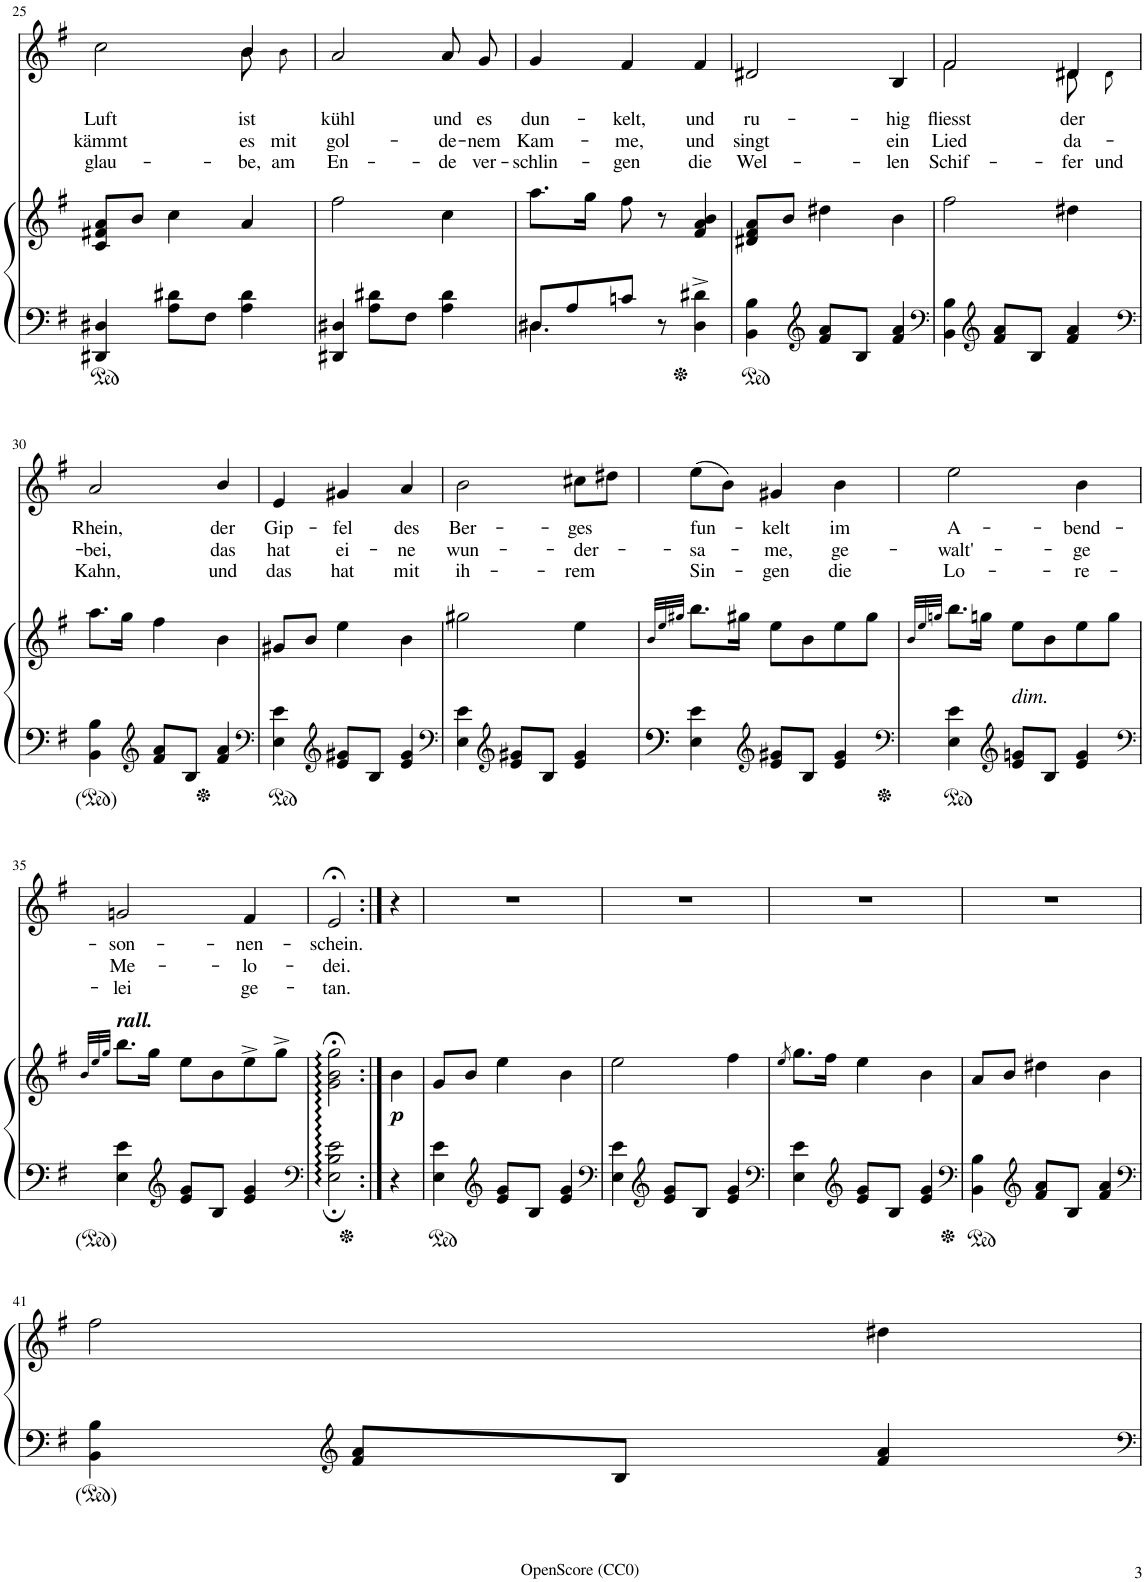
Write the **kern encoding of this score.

**kern	**kern	**dynam	**kern	**text	**text	**text
*part2	*part2	*part2	*part1	*part1	*part1	*part1
*staff3	*staff2	*staff2/3	*staff1	*staff1	*staff1	*staff1
*I"Pianoforte	*	*	*I"Gesang Voice	*	*	*
*I'Pno	*	*	*	*	*	*
!!LO:PB:g=z
*clefF4	*clefG2	*	*clefG2	*	*	*
*k[f#]	*k[f#]	*	*k[f#]	*	*	*
*M3/4	*M3/4	*	*M3/4	*	*	*
=25	=25	=25	=25	=25	=25	=25
!	!	!	!	!LO:LY:b	!LO:LY:b	!
*	*	*	*^	*	*	*
!	!	!	!	!	!	!	!LO:LY:b
4DD#X/ 4D#X/	8c/^^ 8f#X/^^ 8a/^^L	.	2cc\	2cc	.	.	glau-
.	8b^^/J	.	.	.	.	.	.
8A\ 8d#X\L	4cc^^\	.	.	.	.	.	.
8F#\J	.	.	.	.	.	.	.
!	!	!	!	!	!LO:LY:b	!	!
!	!	!	!	!	!	!LO:LY:b	!LO:LY:b
4A\ 4d#\	4a^^/	.	4b/	8b\	.	es	-be,
!	!	!	!	!	!	!LO:LY:b	!LO:LY:b
.	.	.	.	8b\	.	mit	am
=26	=26	=26	=26	=26	=26	=26	=26
!	!	!	!	!	!LO:LY:b	!LO:LY:b	!LO:LY:b
*	*	*	*v	*v	*	*	*
4DD#X/ 4D#X/	2ff#^^\	.	2a/	kühl	gol-	En-
8A\ 8d#X\L	.	.	.	.	.	.
8F#\J	.	.	.	.	.	.
!	!	!	!	!LO:LY:b	!LO:LY:b	!LO:LY:b
4A\ 4d#\	4cc^^\	.	8a/	und	-de-	-de
!	!	!	!	!LO:LY:b	!LO:LY:b	!LO:LY:b
.	.	.	8g/	es	-nem	ver-
=27	=27	=27	=27	=27	=27	=27
!LO:N:head=solid	!	!	!	!LO:LY:b	!LO:LY:b	!LO:LY:b
*^	*	*	*	*	*	*
8D#X/L	4.D#\	8.aa^^\L	.	4g/	dun-	Kam-	-schlin-
8A/	.	.	.	.	.	.	.
.	.	16gg^^\Jk	.	.	.	.	.
!	!	!	!	!	!LO:LY:b	!LO:LY:b	!LO:LY:b
8cn/J	.	8ff#^^\	.	4f#/	-kelt,	-me,	-gen
8r	4.ryy	8r	.	.	.	.	.
!	!	!	!	!	!LO:LY:b	!LO:LY:b	!LO:LY:b
4D#\^ 4d#X\^	.	4f#/^^ 4a/^^ 4b/^^	.	4f#/	und	und	die
*v	*v	*	*	*	*	*	*
=28	=28	=28	=28	=28	=28	=28
!	!	!	!	!LO:LY:b	!LO:LY:b	!LO:LY:b
4BB\ 4B\	8d#X/^^ 8f#/^^ 8a/^^L	.	2d#X/	ru-	singt	Wel-
.	8b^^/J	.	.	.	.	.
*clefG2	*	*	*	*	*	*
8f#/ 8a/L	4dd#X^^\	.	.	.	.	.
8B/J	.	.	.	.	.	.
!	!	!	!	!LO:LY:b	!LO:LY:b	!LO:LY:b
4f#/ 4a/	4b^^\	.	4B/	-hig	ein	-len
=29	=29	=29	=29	=29	=29	=29
*clefF4	*	*	*	*	*	*
!	!	!	!	!LO:LY:b	!LO:LY:b	!
*	*	*	*^	*	*	*
!	!	!	!	!	!	!	!LO:LY:b
4BB\ 4B\	2ff#^^\	.	2f#/	2f#\	.	.	Schif-
*clefG2	*	*	*	*	*	*	*
8f#/ 8a/L	.	.	.	.	.	.	.
8B/J	.	.	.	.	.	.	.
!	!	!	!	!	!LO:LY:b	!LO:LY:b	!
!	!	!	!	!	!	!	!LO:LY:b
4f#/ 4a/	4dd#X^^\	.	4d#X/	8d#\	.	.	-fer
!	!	!	!	!	!	!	!LO:LY:b
.	.	.	.	8d#\	.	.	und
*	*	*	*v	*v	*	*	*
!!LO:LB:g=z
=30	=30	=30	=30	=30	=30	=30
*clefF4	*	*	*	*	*	*
*	*	*	*^	*	*	*
!	!	!	!	!	!LO:LY:b	!LO:LY:b	!LO:LY:b
*	*	*	*v	*v	*	*	*
4BB\ 4B\	8.aa^^\L	.	2a/	Rhein,	-bei,	Kahn,
.	16gg^^\Jk	.	.	.	.	.
*clefG2	*	*	*	*	*	*
8f#/ 8a/L	4ff#^^\	.	.	.	.	.
8B/J	.	.	.	.	.	.
!	!	!	!	!LO:LY:b	!LO:LY:b	!LO:LY:b
4f#/ 4a/	4b^^\	.	4b/	der	das	und
=31	=31	=31	=31	=31	=31	=31
*clefF4	*	*	*	*	*	*
!	!	!	!	!LO:LY:b	!LO:LY:b	!LO:LY:b
4E\ 4e\	8g#X^^/L	.	4e/	Gip-	hat	das
.	8b^^/J	.	.	.	.	.
*clefG2	*	*	*	*	*	*
!	!	!	!	!LO:LY:b	!LO:LY:b	!LO:LY:b
8e/ 8g#X/L	4ee^^\	.	4g#X/	-fel	ei-	hat
8B/J	.	.	.	.	.	.
!	!	!	!	!LO:LY:b	!LO:LY:b	!LO:LY:b
4e/ 4g#/	4b^^\	.	4a/	des	-ne	mit
=32	=32	=32	=32	=32	=32	=32
*clefF4	*	*	*	*	*	*
!	!	!	!	!LO:LY:b	!LO:LY:b	!LO:LY:b
4E\ 4e\	2gg#X^^\	.	2b\	Ber-	wun-	ih-
*clefG2	*	*	*	*	*	*
8e/ 8g#X/L	.	.	.	.	.	.
8B/J	.	.	.	.	.	.
!	!	!	!	!LO:LY:b	!LO:LY:b	!LO:LY:b
4e/ 4g#/	4ee^^\	.	8cc#X\L	-ges	-der-	-rem
.	.	.	8dd#X\J	.	.	.
=33	=33	=33	=33	=33	=33	=33
.	32qb/LLL	.	.	.	.	.
.	32qee/	.	.	.	.	.
.	32qgg#X/JJJ	.	.	.	.	.
!	!	!	!	!LO:LY:b	!LO:LY:b	!LO:LY:b
4E\ 4e\	8.bb^^\L	.	(8ee\L	fun-	-sa-	Sin-
.	.	.	8b\J)	.	.	.
.	16gg#X^^\Jk	.	.	.	.	.
*clefG2	*	*	*	*	*	*
!	!	!	!	!LO:LY:b	!LO:LY:b	!LO:LY:b
8e/ 8g#X/L	8ee^^\L	.	4g#X/	-kelt	-me,	-gen
8B/J	8b^^\	.	.	.	.	.
!	!	!	!	!LO:LY:b	!LO:LY:b	!LO:LY:b
4e/ 4g#/	8ee^^\	.	4b\	im	ge-	die
.	8gg#^^\J	.	.	.	.	.
=34	=34	=34	=34	=34	=34	=34
*clefF4	*	*	*	*	*	*
.	32qb/LLL	.	.	.	.	.
.	32qee/	.	.	.	.	.
.	32qggn/JJJ	.	.	.	.	.
!	!	!	!	!LO:LY:b	!LO:LY:b	!LO:LY:b
4E\ 4e\	8.bb^^\L	.	2ee\	A-	-walt'-	Lo-
.	16ggn^^\Jk	.	.	.	.	.
*clefG2	*	*	*	*	*	*
!	!LO:TX:b:i:t=dim.	!	!	!	!	!
8e/ 8gn/L	8ee^^\L	.	.	.	.	.
8B/J	8b^^\	.	.	.	.	.
!	!	!	!	!LO:LY:b	!LO:LY:b	!LO:LY:b
4e/ 4g/	8ee^^\	.	4b\	-bend-	-ge	-re-
.	8gg^^\J	.	.	.	.	.
!!LO:LB:g=z
=35	=35	=35	=35	=35	=35	=35
*clefF4	*	*	*	*	*	*
.	32qb/LLL	.	.	.	.	.
.	32qee/	.	.	.	.	.
.	32qgg/JJJ	.	.	.	.	.
!	!LO:TX:a:Bi:t=rall.	!	!	!	!	!
!	!	!	!	!LO:LY:b	!LO:LY:b	!LO:LY:b
4E\ 4e\	8.bb^^\L	.	2gn/	-son-	Me-	-lei
.	16gg^^\Jk	.	.	.	.	.
*clefG2	*	*	*	*	*	*
8e/ 8g/L	8ee^^\L	.	.	.	.	.
8B/J	8b^^\	.	.	.	.	.
!	!	!	!	!LO:LY:b	!LO:LY:b	!LO:LY:b
4e/ 4g/	8ee^^^\	.	4f#/	-nen-	-lo-	ge-
.	8gg^^^\J	.	.	.	.	.
=36	=36	=36	=36	=36	=36	=36
*clefF4	*	*	*	*	*	*
!	!	!	!	!LO:LY:b	!LO:LY:b	!LO:LY:b
2E\; 2B\; 2e\;	2g\;<^^ 2b\;<^^ 2gg\;<^^	.	2e;</	-schein.	-dei.	-tan.
=36X2:|!	=36X2:|!	=36X2:|!	=36X2:|!	=36X2:|!	=36X2:|!	=36X2:|!
!	!	!LO:DY:b	!	!	!	!
4r	4b^^\	p	4r	.	.	.
=37	=37	=37	=37	=37	=37	=37
4E\ 4e\	8g^^/L	.	2.r	.	.	.
.	8b^^/J	.	.	.	.	.
*clefG2	*	*	*	*	*	*
8e/ 8g/L	4ee^^\	.	.	.	.	.
8B/J	.	.	.	.	.	.
4e/ 4g/	4b^^\	.	.	.	.	.
=38	=38	=38	=38	=38	=38	=38
*clefF4	*	*	*	*	*	*
4E\ 4e\	2ee^^\	.	2.r	.	.	.
*clefG2	*	*	*	*	*	*
8e/ 8g/L	.	.	.	.	.	.
8B/J	.	.	.	.	.	.
4e/ 4g/	4ff#^^\	.	.	.	.	.
=39	=39	=39	=39	=39	=39	=39
*clefF4	*	*	*	*	*	*
.	8qee/	.	.	.	.	.
4E\ 4e\	8.gg^^\L	.	2.r	.	.	.
.	16ff#^^\Jk	.	.	.	.	.
*clefG2	*	*	*	*	*	*
8e/ 8g/L	4ee^^\	.	.	.	.	.
8B/J	.	.	.	.	.	.
4e/ 4g/	4b^^\	.	.	.	.	.
=40	=40	=40	=40	=40	=40	=40
*clefF4	*	*	*	*	*	*
4BB\ 4B\	8a^^/L	.	2.r	.	.	.
.	8b^^/J	.	.	.	.	.
*clefG2	*	*	*	*	*	*
8f#/ 8a/L	4dd#X^^\	.	.	.	.	.
8B/J	.	.	.	.	.	.
4f#/ 4a/	4b^^\	.	.	.	.	.
!!LO:LB:g=z
=41	=41	=41	=41	=41	=41	=41
*clefF4	*	*	*	*	*	*
4BB\ 4B\	2ff#^^\	.	2.r	.	.	.
*clefG2	*	*	*	*	*	*
8f#/ 8a/L	.	.	.	.	.	.
8B/J	.	.	.	.	.	.
4f#/ 4a/	4dd#X^^\	.	.	.	.	.
=	=	=	=	=	=	=
*-	*-	*-	*-	*-	*-	*-
